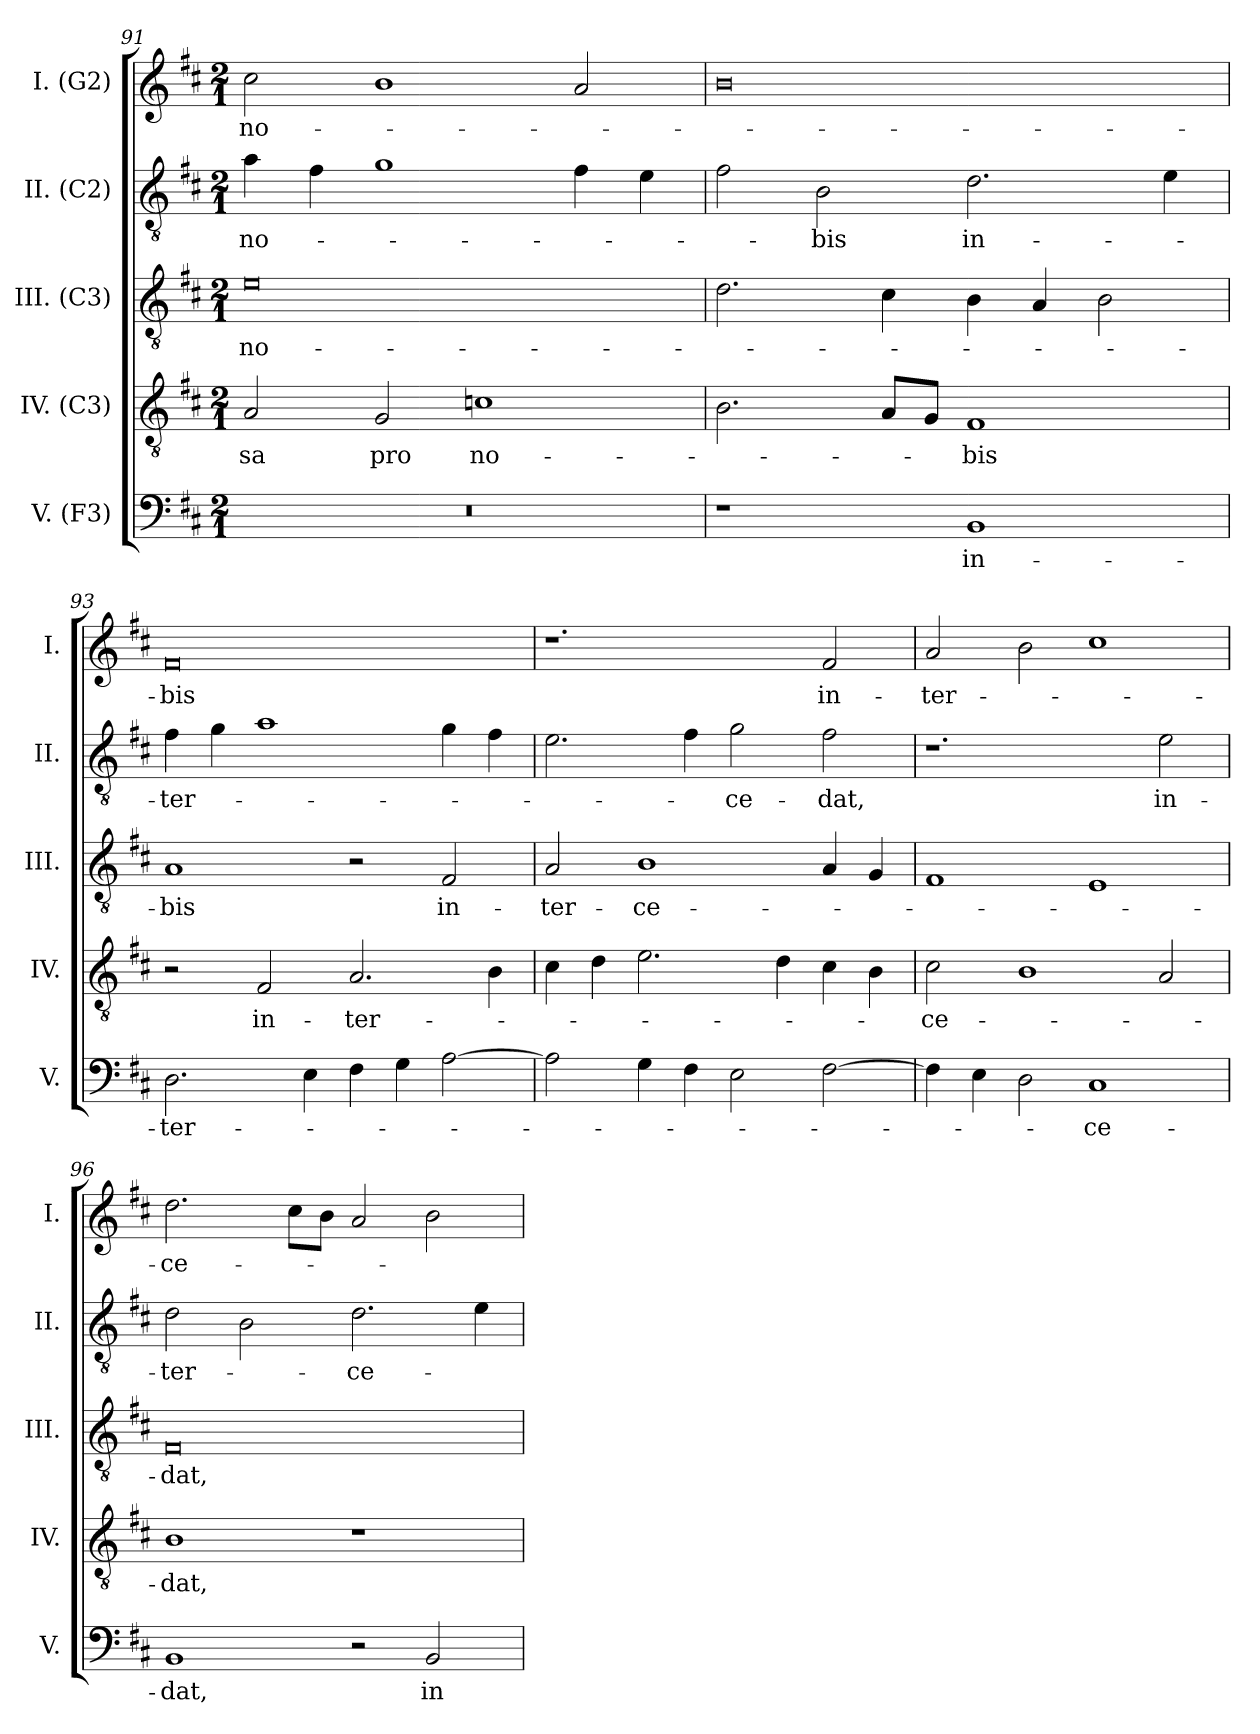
**kern	**text	**kern	**text	**kern	**text	**kern	**text	**kern	**text
*part5	*part5	*part4	*part4	*part3	*part3	*part2	*part2	*part1	*part1
*staff5	*staff5	*staff4	*staff4	*staff3	*staff3	*staff2	*staff2	*staff1	*staff1
*I"V. (F3)	*	*I"IV. (C3)	*	*I"III. (C3)	*	*I"II. (C2)	*	*I"I. (G2)	*
*I'V.	*	*I'IV.	*	*I'III.	*	*I'II.	*	*I'I.	*
!!LO:LB:g=z
*clefF4	*	*clefGv2	*	*clefGv2	*	*clefGv2	*	*clefG2	*
*	*	*ITrd7c12	*	*ITrd7c12	*	*	*	*	*
*k[f#c#]	*	*k[f#c#]	*	*k[f#c#]	*	*k[f#c#]	*	*k[f#c#]	*
*D:	*	*D:	*	*D:	*	*D:	*	*D:	*
*M2/1	*	*M2/1	*	*M2/1	*	*M2/1	*	*M2/1	*
=91	=91	=91	=91	=91	=91	=91	=91	=91	=91
!LO:N:vis=1	!	!	!	!	!	!	!	!	!
!	!	!	!LO:LY:b:color=#000000	!	!	!	!	!	!
!	!	!	!	!	!LO:LY:b:color=#000000	!	!	!	!
!	!	!	!	!	!	!	!LO:LY:b:color=#000000	!	!
!	!	!	!	!	!	!	!	!	!LO:LY:b:color=#000000
0r	.	2AAi/	-sa	0Ei	no-	4ai\	no-	2cc#i\	no-
.	.	.	.	.	.	4f#i\	.	.	.
!	!	!	!LO:LY:b:color=#000000	!	!	!	!	!	!
.	.	2GGi/	pro	.	.	1gi	.	1bi	.
!	!	!	!LO:LY:b:color=#000000	!	!	!	!	!	!
.	.	1Ci	no-	.	.	.	.	.	.
.	.	.	.	.	.	4f#i\	.	2ai/	.
.	.	.	.	.	.	4ei\	.	.	.
=92	=92	=92	=92	=92	=92	=92	=92	=92	=92
1r	.	2.BBi\	.	2.Di\	.	2f#i\	.	0bi	.
!	!	!	!	!	!	!	!LO:LY:b:color=#000000	!	!
.	.	.	.	.	.	2Bi\	-bis	.	.
.	.	8AAi/L	.	4C#i\	.	.	.	.	.
.	.	8GGi/J	.	.	.	.	.	.	.
!	!LO:LY:b:color=#000000	!	!	!	!	!	!	!	!
!	!	!	!LO:LY:b:color=#000000	!	!	!	!	!	!
!	!	!	!	!	!	!	!LO:LY:b:color=#000000	!	!
1BBi	in-	1FF#i	-bis	4BBi\	.	2.di\	in-	.	.
.	.	.	.	4AAi/	.	.	.	.	.
.	.	.	.	2BBi\	.	.	.	.	.
.	.	.	.	.	.	4ei\	.	.	.
=93	=93	=93	=93	=93	=93	=93	=93	=93	=93
!	!LO:LY:b:color=#000000	!	!	!	!	!	!	!	!
!	!	!	!	!	!LO:LY:b:color=#000000	!	!	!	!
!	!	!	!	!	!	!	!LO:LY:b:color=#000000	!	!
!	!	!	!	!	!	!	!	!	!LO:LY:b:color=#000000
2.Di\	-ter-	2r	.	1AAi	-bis	4f#i\	-ter-	0f#i	-bis
.	.	.	.	.	.	4gi\	.	.	.
!	!	!	!LO:LY:b:color=#000000	!	!	!	!	!	!
.	.	2FF#i/	in-	.	.	1ai	.	.	.
4Ei\	.	.	.	.	.	.	.	.	.
!	!	!	!LO:LY:b:color=#000000	!	!	!	!	!	!
4F#i\	.	2.AAi/	-ter-	2r	.	.	.	.	.
4Gi\	.	.	.	.	.	.	.	.	.
!	!	!	!	!	!LO:LY:b:color=#000000	!	!	!	!
[2Ai\	.	.	.	2FF#i/	in-	4gi\	.	.	.
.	.	4BBi\	.	.	.	4f#i\	.	.	.
=94	=94	=94	=94	=94	=94	=94	=94	=94	=94
!	!	!	!	!	!LO:LY:b:color=#000000	!	!	!	!
2Ai\]	.	4C#i\	.	2AAi/	-ter-	2.ei\	.	1.r	.
.	.	4Di\	.	.	.	.	.	.	.
!	!	!	!	!	!LO:LY:b:color=#000000	!	!	!	!
4Gi\	.	2.Ei\	.	1BBi	-ce-	.	.	.	.
4F#i\	.	.	.	.	.	4f#i\	.	.	.
!	!	!	!	!	!	!	!LO:LY:b:color=#000000	!	!
2Ei\	.	.	.	.	.	2gi\	-ce-	.	.
.	.	4Di\	.	.	.	.	.	.	.
!	!	!	!	!	!	!	!LO:LY:b:color=#000000	!	!
!	!	!	!	!	!	!	!	!	!LO:LY:b:color=#000000
[2F#i\	.	4C#i\	.	4AAi/	.	2f#i\	-dat,	2f#i/	in-
.	.	4BBi\	.	4GGi/	.	.	.	.	.
!!LO:PB:g=z
=95	=95	=95	=95	=95	=95	=95	=95	=95	=95
!	!	!	!LO:LY:b:color=#000000	!	!	!	!	!	!
!	!	!	!	!	!	!	!	!	!LO:LY:b:color=#000000
4F#i\]	.	2C#i\	-ce-	1FF#i	.	1.r	.	2ai/	-ter-
4Ei\	.	.	.	.	.	.	.	.	.
2Di\	.	1BBi	.	.	.	.	.	2bi\	.
!	!LO:LY:b:color=#000000	!	!	!	!	!	!	!	!
1C#i	-ce-	.	.	1EEi	.	.	.	1cc#i	.
!	!	!	!	!	!	!	!LO:LY:b:color=#000000	!	!
.	.	2AAi/	.	.	.	2ei\	in-	.	.
=96	=96	=96	=96	=96	=96	=96	=96	=96	=96
!	!LO:LY:b:color=#000000	!	!	!	!	!	!	!	!
!	!	!	!LO:LY:b:color=#000000	!	!	!	!	!	!
!	!	!	!	!	!LO:LY:b:color=#000000	!	!	!	!
!	!	!	!	!	!	!	!LO:LY:b:color=#000000	!	!
!	!	!	!	!	!	!	!	!	!LO:LY:b:color=#000000
1BBi	-dat,	1BBi	-dat,	0FF#i	-dat,	2di\	-ter-	2.ddi\	-ce-
.	.	.	.	.	.	2Bi\	.	.	.
.	.	.	.	.	.	.	.	8cc#i\L	.
.	.	.	.	.	.	.	.	8bi\J	.
!	!	!	!	!	!	!	!LO:LY:b:color=#000000	!	!
2r	.	1r	.	.	.	2.di\	-ce-	2ai/	.
!	!LO:LY:b:color=#000000	!	!	!	!	!	!	!	!
2BBi/	in-	.	.	.	.	.	.	2bi\	.
.	.	.	.	.	.	4ei\	.	.	.
=	=	=	=	=	=	=	=	=	=
*-	*-	*-	*-	*-	*-	*-	*-	*-	*-
